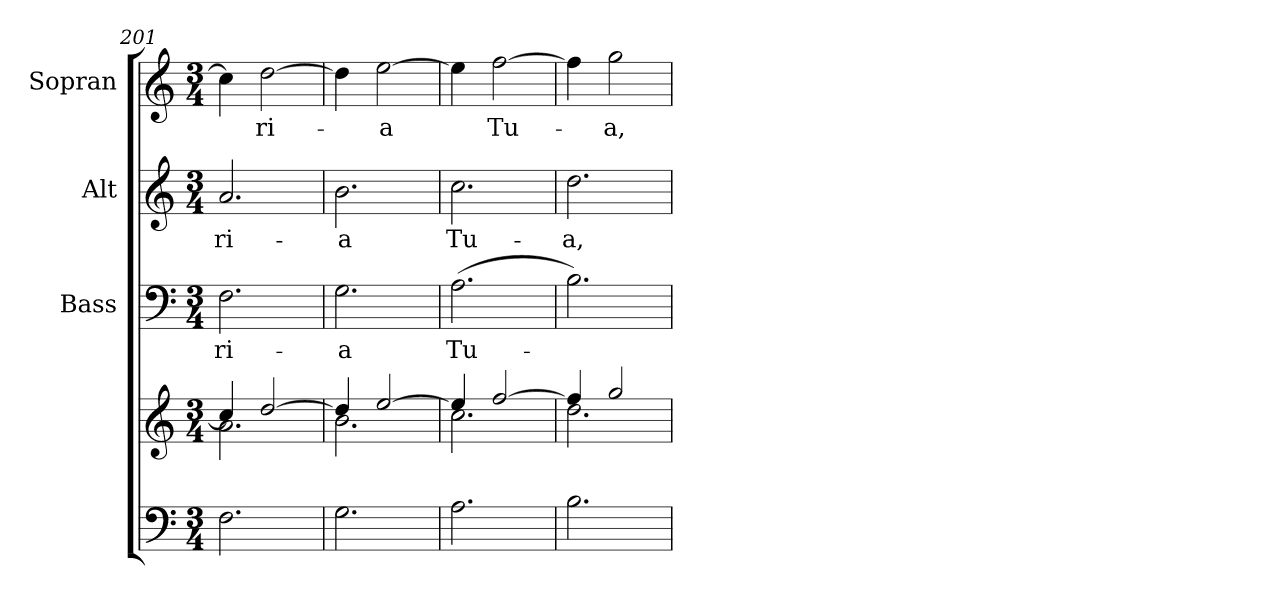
**kern	**kern	**kern	**text	**kern	**text	**kern	**text
*part4	*part4	*part3	*part3	*part2	*part2	*part1	*part1
*staff5	*staff4	*staff3	*staff3	*staff2	*staff2	*staff1	*staff1
*	*	*I"Bass	*	*I"Alt	*	*I"Sopran	*
*	*	*I'B.	*	*I'A.	*	*I'S.	*
!!LO:PB:g=z
*clefF4	*clefG2	*clefF4	*	*clefG2	*	*clefG2	*
*k[]	*k[]	*k[]	*	*k[]	*	*k[]	*
*C:	*C:	*C:	*	*C:	*	*C:	*
*M3/4	*M3/4	*M3/4	*	*M3/4	*	*M3/4	*
=201	=201	=201	=201	=201	=201	=201	=201
*	*^	*	*	*	*	*	*
!	!	!	!	!LO:LY:b	!	!LO:LY:b	!	!
2.F\	4cc/]	2.a\	2.F\	-ri-	2.a/	-ri-	4cc\]	.
!	!	!	!	!	!	!	!	!LO:LY:b
.	[>2dd/	.	.	.	.	.	[2dd\	-ri-
=202	=202	=202	=202	=202	=202	=202	=202	=202
!	!	!	!	!LO:LY:b	!	!LO:LY:b	!	!
2.G\	4dd/]	2.b\	2.G\	-a	2.b\	-a	4dd\]	.
!	!	!	!	!	!	!	!	!LO:LY:b
.	[>2ee/	.	.	.	.	.	[2ee\	-a
=203	=203	=203	=203	=203	=203	=203	=203	=203
!	!	!	!	!LO:LY:b	!	!LO:LY:b	!	!
2.A\	4ee/]	2.cc\	(>2.A\	Tu-	2.cc\	Tu-	4ee\]	.
!	!	!	!	!	!	!	!	!LO:LY:b
.	[>2ff/	.	.	.	.	.	[2ff\	Tu-
=204	=204	=204	=204	=204	=204	=204	=204	=204
!	!	!	!	!	!	!LO:LY:b	!	!
2.B\	4ff/]	2.dd\	2.B\)	.	2.dd\	-a,	4ff\]	.
!	!	!	!	!	!	!	!	!LO:LY:b
.	2gg/	.	.	.	.	.	2gg\	-a,
*	*v	*v	*	*	*	*	*	*
=	=	=	=	=	=	=	=
*-	*-	*-	*-	*-	*-	*-	*-
